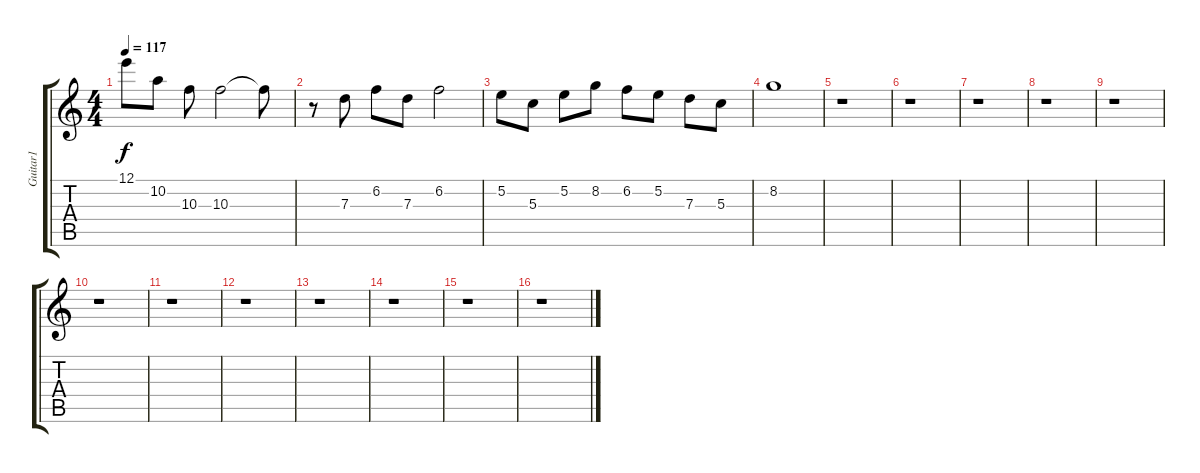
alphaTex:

\track ("Guitar1" "Guitar1") {instrument electricguitarclean}
\staff {score tabs}
\tuning (E4 B3 G3 D3 A2 E2) {hide}
\ts (4 4)
\tempo 117
\clef g2
\ks c
12.1.8{dy f} 10.2.8 10.3.8 10.3.2 10.3{t}.8 |
r.8 7.3.8 6.2.8 7.3.8 6.2.2 |
5.2.8 5.3.8 5.2.8 8.2.8 6.2.8 5.2.8 7.3.8 5.3.8 |
8.2.1 |
r.1 |
r.1 |
r.1 |
r.1 |
r.1 |
r.1 |
r.1 |
r.1 |
r.1 |
r.1 |
r.1 |
r.1
